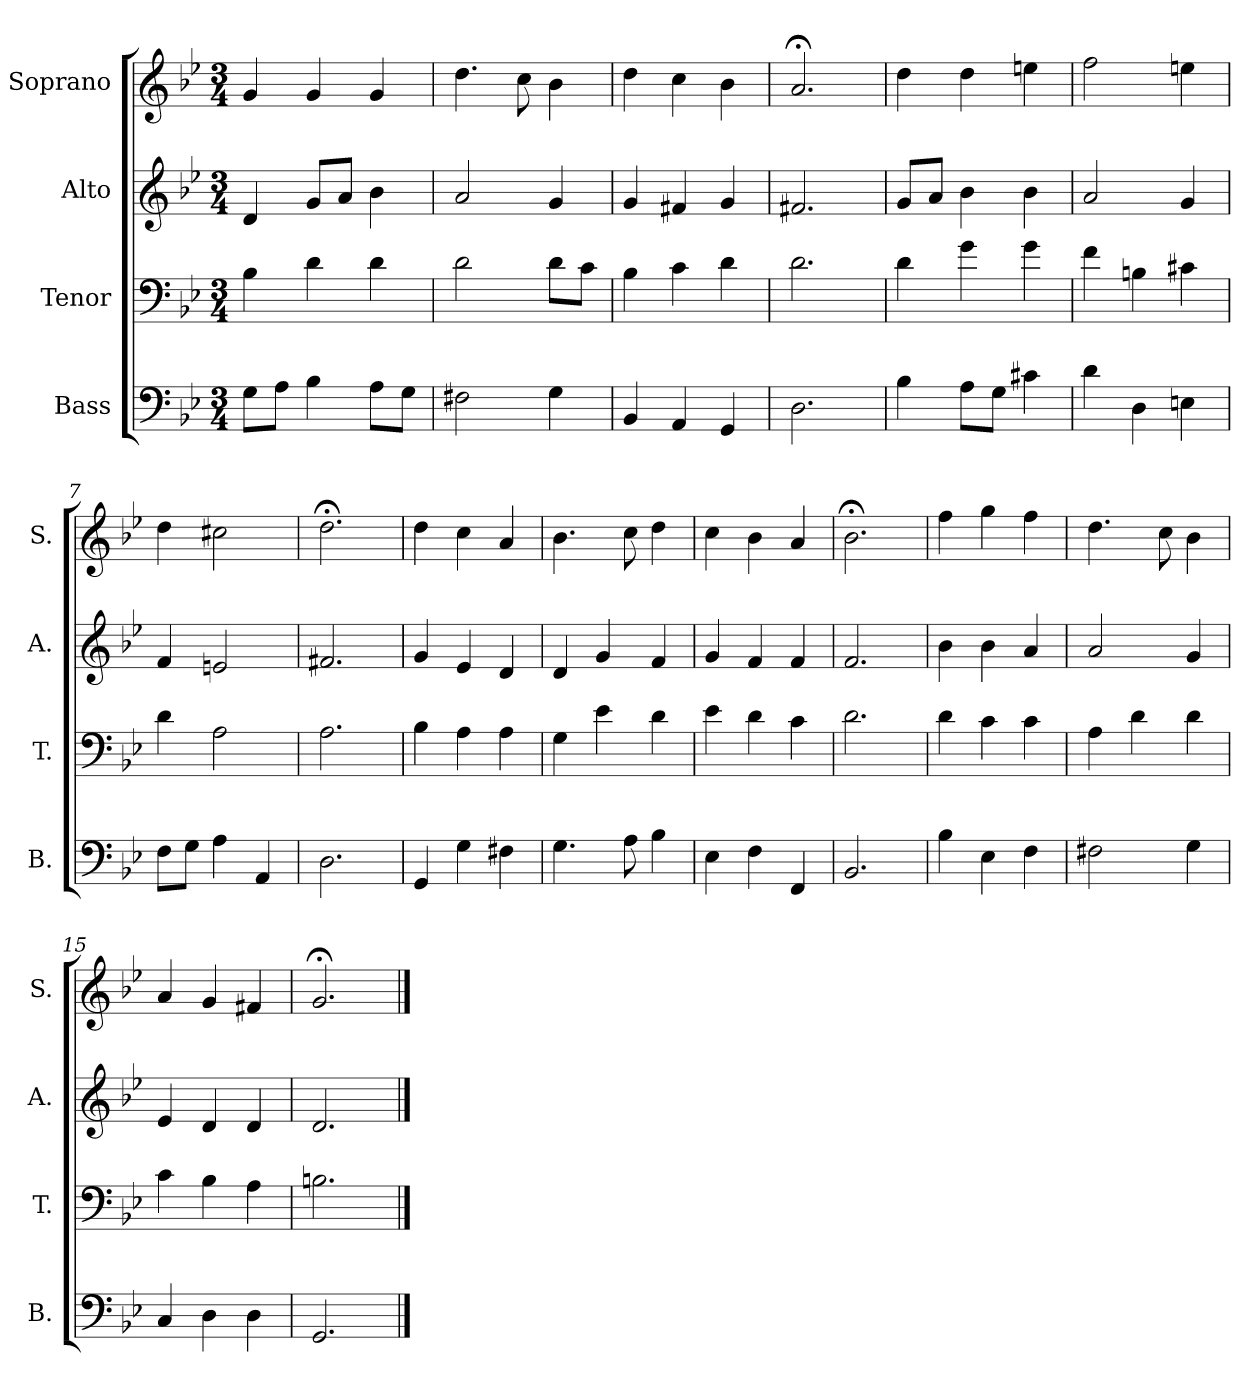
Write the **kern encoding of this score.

**kern	**kern	**kern	**kern
*part4	*part3	*part2	*part1
*staff4	*staff3	*staff2	*staff1
*I"Bass	*I"Tenor	*I"Alto	*I"Soprano
*I'B.	*I'T.	*I'A.	*I'S.
*clefF4	*clefF4	*clefG2	*clefG2
*k[b-e-]	*k[b-e-]	*k[b-e-]	*k[b-e-]
*g:	*g:	*g:	*g:
*M3/4	*M3/4	*M3/4	*M3/4
=1	=1	=1	=1
8G\L	4B-\	4d/	4g/
8A\J	.	.	.
4B-\	4d\	8g/L	4g/
.	.	8a/J	.
8A\L	4d\	4b-\	4g/
8G\J	.	.	.
=2	=2	=2	=2
2F#X\	2d\	2a/	4.dd\
.	.	.	8cc\
4G\	8d\L	4g/	4b-\
.	8c\J	.	.
=3	=3	=3	=3
4BB-/	4B-\	4g/	4dd\
4AA/	4c\	4f#X/	4cc\
4GG/	4d\	4g/	4b-\
=4	=4	=4	=4
2.D\	2.d\	2.f#X/	2.a;</
=5	=5	=5	=5
4B-\	4d\	8g/L	4dd\
.	.	8a/J	.
8A\L	4g\	4b-\	4dd\
8G\J	.	.	.
4c#X\	4g\	4b-\	4een\
!!LO:LB:g=z
=6	=6	=6	=6
4d\	4f\	2a/	2ff\
4D\	4Bn\	.	.
4En\	4c#X\	4g/	4een\
=7	=7	=7	=7
8F\L	4d\	4f/	4dd\
8G\J	.	.	.
4A\	2A\	2en/	2cc#X\
4AA/	.	.	.
=8	=8	=8	=8
2.D\	2.A\	2.f#X/	2.dd;<\
=9	=9	=9	=9
4GG/	4B-\	4g/	4dd\
4G\	4A\	4e-/	4cc\
4F#X\	4A\	4d/	4a/
=10	=10	=10	=10
4.G\	4G\	4d/	4.b-\
.	4e-\	4g/	.
8A\	.	.	8cc\
4B-\	4d\	4f/	4dd\
=11	=11	=11	=11
4E-\	4e-\	4g/	4cc\
4F\	4d\	4f/	4b-\
4FF/	4c\	4f/	4a/
!!LO:LB:g=z
=12	=12	=12	=12
2.BB-/	2.d\	2.f/	2.b-;<\
=13	=13	=13	=13
4B-\	4d\	4b-\	4ff\
4E-\	4c\	4b-\	4gg\
4F\	4c\	4a/	4ff\
=14	=14	=14	=14
2F#X\	4A\	2a/	4.dd\
.	4d\	.	.
.	.	.	8cc\
4G\	4d\	4g/	4b-\
=15	=15	=15	=15
4C/	4c\	4e-/	4a/
4D\	4B-\	4d/	4g/
4D\	4A\	4d/	4f#X/
=16	=16	=16	=16
2.GG/	2.Bn\	2.d/	2.g;</
==	==	==	==
*-	*-	*-	*-
